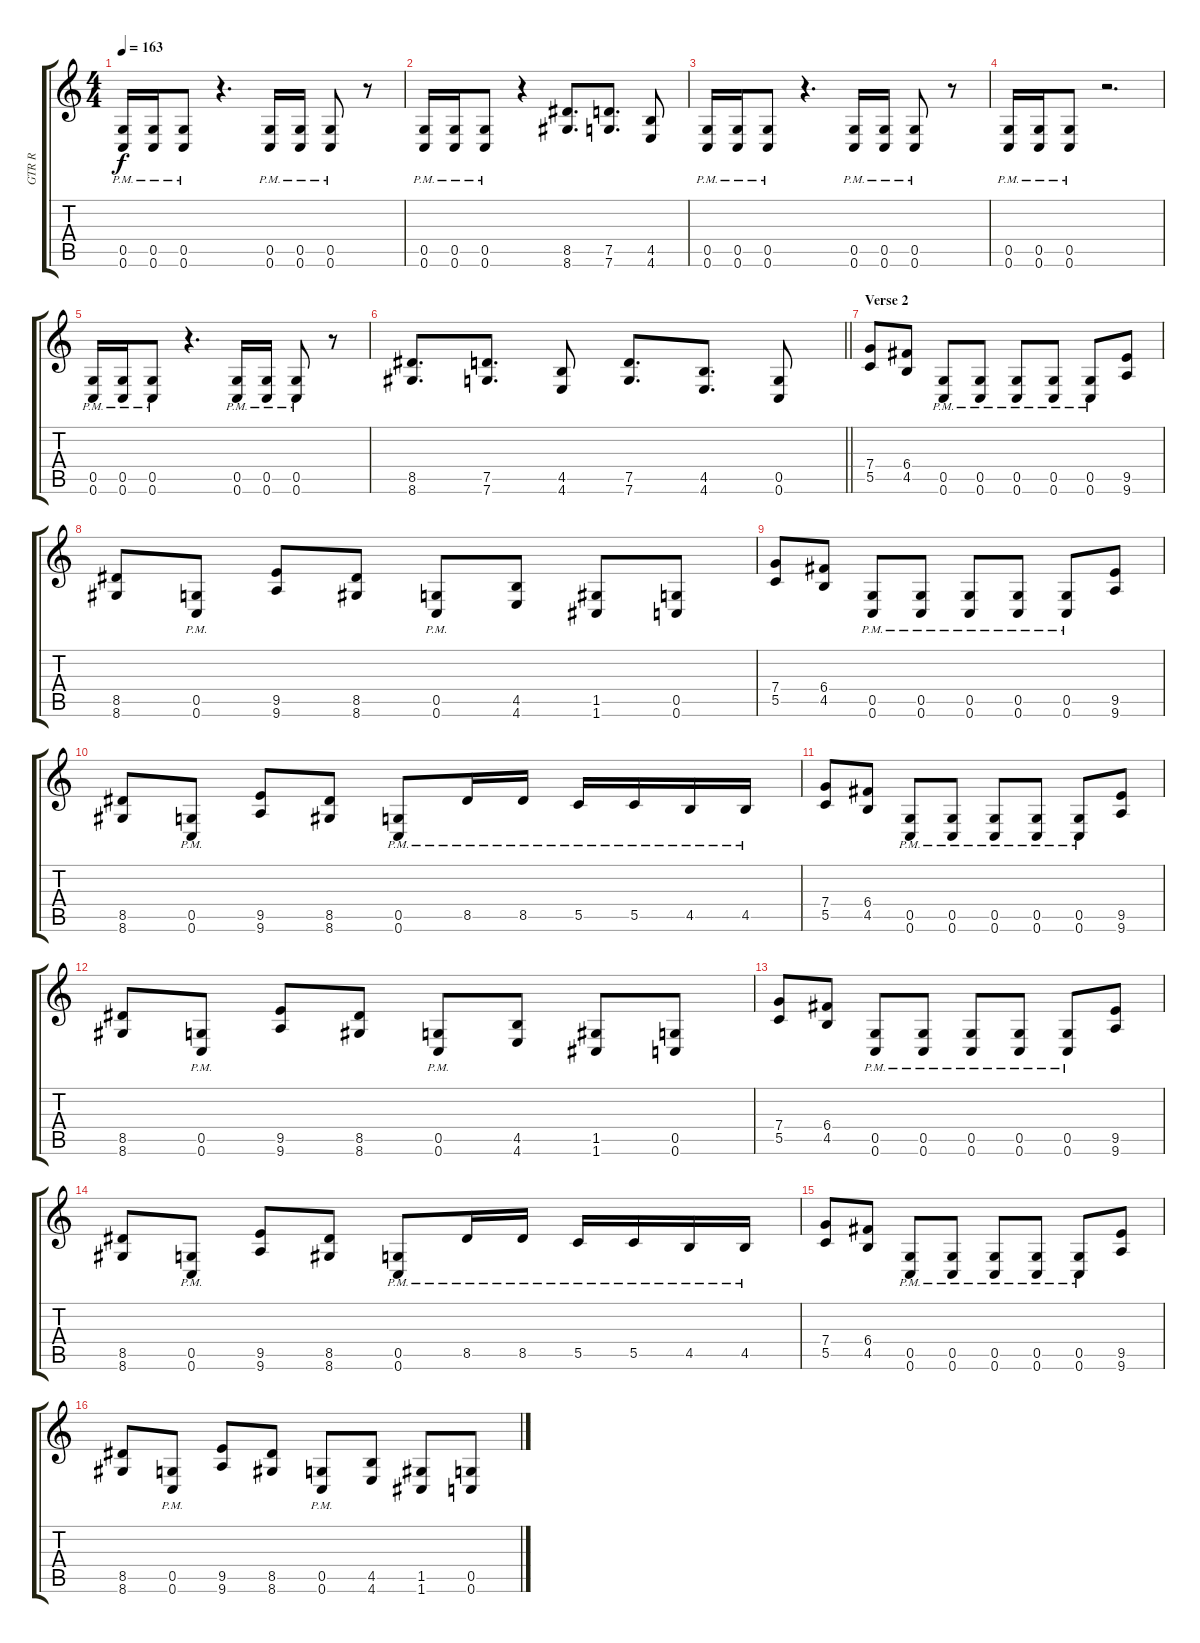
\track ("GTR R" "GTR R") {instrument overdrivenguitar}
\staff {score tabs}
\tuning (D4 A3 F3 C3 G2 C2) {hide}
\ts (4 4)
\tempo 163
\clef g2
\ks c
(0.5{pm} 0.6{pm}).16{dy f} (0.5{pm} 0.6{pm}).16 (0.5{pm} 0.6{pm}).8 r.4{d} (0.5{pm} 0.6{pm}).16 (0.5{pm} 0.6{pm}).16 (0.5{pm} 0.6{pm}).8 r.8 |
(0.5{pm} 0.6{pm}).16 (0.5{pm} 0.6{pm}).16 (0.5{pm} 0.6{pm}).8 r.4 (8.5 8.6).8{d} (7.5 7.6).8{d} (4.5 4.6).8 |
(0.5{pm} 0.6{pm}).16 (0.5{pm} 0.6{pm}).16 (0.5{pm} 0.6{pm}).8 r.4{d} (0.5{pm} 0.6{pm}).16 (0.5{pm} 0.6{pm}).16 (0.5{pm} 0.6{pm}).8 r.8 |
(0.5{pm} 0.6{pm}).16 (0.5{pm} 0.6{pm}).16 (0.5{pm} 0.6{pm}).8 r.2{d} |
(0.5{pm} 0.6{pm}).16 (0.5{pm} 0.6{pm}).16 (0.5{pm} 0.6{pm}).8 r.4{d} (0.5{pm} 0.6{pm}).16 (0.5{pm} 0.6{pm}).16 (0.5{pm} 0.6{pm}).8 r.8 |
\barLineRight lightlight
(8.5 8.6).8{d} (7.5 7.6).8{d} (4.5 4.6).8 (7.5 7.6).8{d} (4.5 4.6).8{d} (0.5 0.6).8 |
\section ("" "Verse 2")
(7.4 5.5).8 (6.4 4.5).8 (0.5{pm} 0.6{pm}).8 (0.5{pm} 0.6{pm}).8 (0.5{pm} 0.6{pm}).8 (0.5{pm} 0.6{pm}).8 (0.5{pm} 0.6{pm}).8 (9.5 9.6).8 |
(8.5 8.6).8 (0.5{pm} 0.6{pm}).8 (9.5 9.6).8 (8.5 8.6).8 (0.5{pm} 0.6{pm}).8 (4.5 4.6).8 (1.5 1.6).8 (0.5 0.6).8 |
(7.4 5.5).8 (6.4 4.5).8 (0.5{pm} 0.6{pm}).8 (0.5{pm} 0.6{pm}).8 (0.5{pm} 0.6{pm}).8 (0.5{pm} 0.6{pm}).8 (0.5{pm} 0.6{pm}).8 (9.5 9.6).8 |
(8.5 8.6).8 (0.5{pm} 0.6{pm}).8 (9.5 9.6).8 (8.5 8.6).8 (0.5{pm} 0.6{pm}).8 8.5{pm}.16 8.5{pm}.16 5.5{pm}.16 5.5{pm}.16 4.5{pm}.16 4.5{pm}.16 |
(7.4 5.5).8 (6.4 4.5).8 (0.5{pm} 0.6{pm}).8 (0.5{pm} 0.6{pm}).8 (0.5{pm} 0.6{pm}).8 (0.5{pm} 0.6{pm}).8 (0.5{pm} 0.6{pm}).8 (9.5 9.6).8 |
(8.5 8.6).8 (0.5{pm} 0.6{pm}).8 (9.5 9.6).8 (8.5 8.6).8 (0.5{pm} 0.6{pm}).8 (4.5 4.6).8 (1.5 1.6).8 (0.5 0.6).8 |
(7.4 5.5).8 (6.4 4.5).8 (0.5{pm} 0.6{pm}).8 (0.5{pm} 0.6{pm}).8 (0.5{pm} 0.6{pm}).8 (0.5{pm} 0.6{pm}).8 (0.5{pm} 0.6{pm}).8 (9.5 9.6).8 |
(8.5 8.6).8 (0.5{pm} 0.6{pm}).8 (9.5 9.6).8 (8.5 8.6).8 (0.5{pm} 0.6{pm}).8 8.5{pm}.16 8.5{pm}.16 5.5{pm}.16 5.5{pm}.16 4.5{pm}.16 4.5{pm}.16 |
(7.4 5.5).8 (6.4 4.5).8 (0.5{pm} 0.6{pm}).8 (0.5{pm} 0.6{pm}).8 (0.5{pm} 0.6{pm}).8 (0.5{pm} 0.6{pm}).8 (0.5{pm} 0.6{pm}).8 (9.5 9.6).8 |
(8.5 8.6).8 (0.5{pm} 0.6{pm}).8 (9.5 9.6).8 (8.5 8.6).8 (0.5{pm} 0.6{pm}).8 (4.5 4.6).8 (1.5 1.6).8 (0.5 0.6).8
